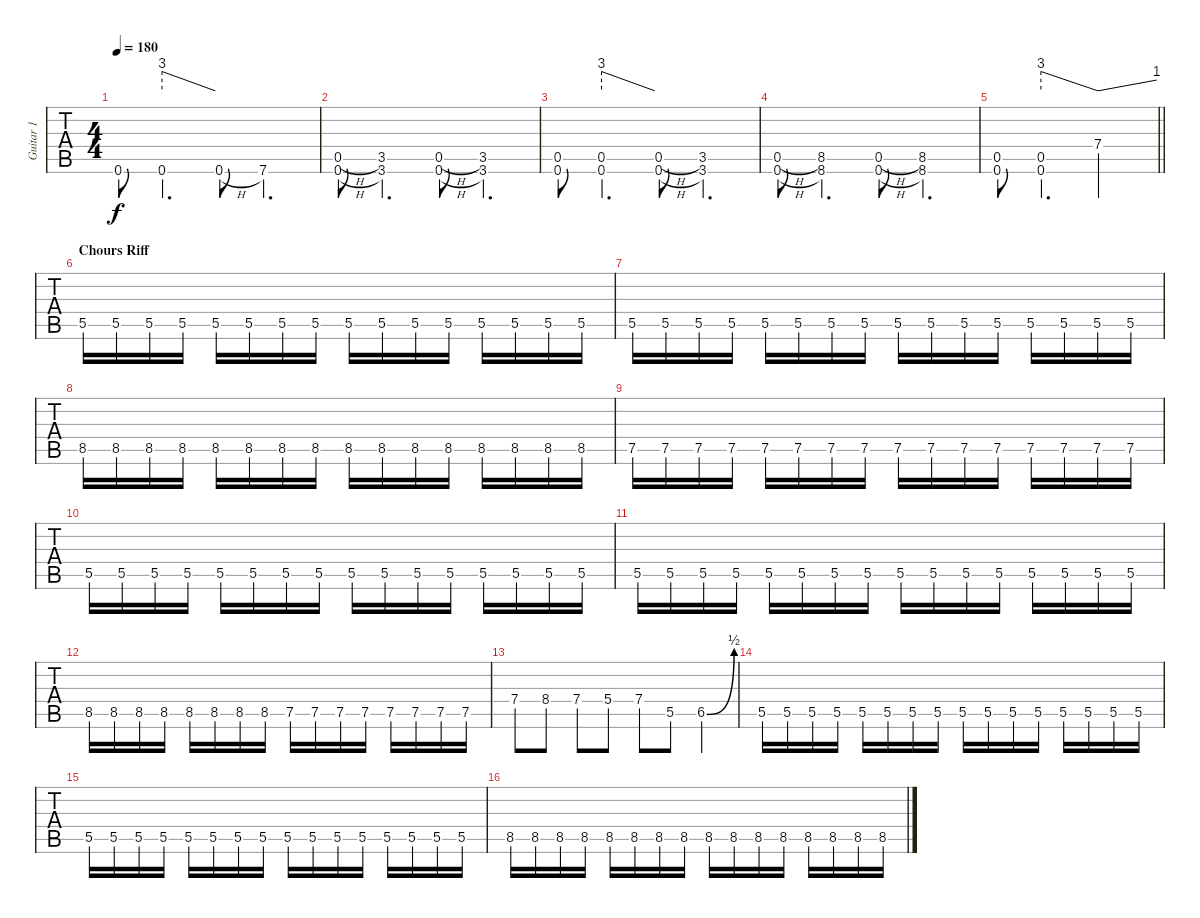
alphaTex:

\track ("Guitar 1" "Guitar 1") {instrument distortionguitar}
\staff {tabs}
\tuning (Db4 Ab3 E3 B2 Gb2 B1) {hide}
\ts (4 4)
\tempo 180
\clef g2
\ks c
0.6.8{dy f} 0.6.4{d tbe (predivedive default 0 12 60 0)} 0.6{h}.8 7.6.4{d} |
(0.5{h} 0.6{h}).8 (3.5 3.6).4{d} (0.5{h} 0.6{h}).8 (3.5 3.6).4{d} |
(0.5 0.6).8 (0.5 0.6).4{d tbe (predivedive default 0 12 60 0)} (0.5{h} 0.6{h}).8 (3.5 3.6).4{d} |
(0.5{h} 0.6{h}).8 (8.5 8.6).4{d} (0.5{h} 0.6{h}).8 (8.5 8.6).4{d} |
\barLineRight lightlight
(0.5 0.6).8 (0.5 0.6).4{d tbe (predivedive default 0 12 60 0)} 7.4.2{tbe (dive default 0 0 60 4)} |
\section ("" "Chours Riff")
5.5.16 5.5.16 5.5.16 5.5.16 5.5.16 5.5.16 5.5.16 5.5.16 5.5.16 5.5.16 5.5.16 5.5.16 5.5.16 5.5.16 5.5.16 5.5.16 |
5.5.16 5.5.16 5.5.16 5.5.16 5.5.16 5.5.16 5.5.16 5.5.16 5.5.16 5.5.16 5.5.16 5.5.16 5.5.16 5.5.16 5.5.16 5.5.16 |
8.5.16 8.5.16 8.5.16 8.5.16 8.5.16 8.5.16 8.5.16 8.5.16 8.5.16 8.5.16 8.5.16 8.5.16 8.5.16 8.5.16 8.5.16 8.5.16 |
7.5.16 7.5.16 7.5.16 7.5.16 7.5.16 7.5.16 7.5.16 7.5.16 7.5.16 7.5.16 7.5.16 7.5.16 7.5.16 7.5.16 7.5.16 7.5.16 |
5.5.16 5.5.16 5.5.16 5.5.16 5.5.16 5.5.16 5.5.16 5.5.16 5.5.16 5.5.16 5.5.16 5.5.16 5.5.16 5.5.16 5.5.16 5.5.16 |
5.5.16 5.5.16 5.5.16 5.5.16 5.5.16 5.5.16 5.5.16 5.5.16 5.5.16 5.5.16 5.5.16 5.5.16 5.5.16 5.5.16 5.5.16 5.5.16 |
8.5.16 8.5.16 8.5.16 8.5.16 8.5.16 8.5.16 8.5.16 8.5.16 7.5.16 7.5.16 7.5.16 7.5.16 7.5.16 7.5.16 7.5.16 7.5.16 |
7.4.8 8.4.8 7.4.8 5.4.8 7.4.8 5.5.8 6.5{be (bend 0 0 60 2)}.4 |
5.5.16 5.5.16 5.5.16 5.5.16 5.5.16 5.5.16 5.5.16 5.5.16 5.5.16 5.5.16 5.5.16 5.5.16 5.5.16 5.5.16 5.5.16 5.5.16 |
5.5.16 5.5.16 5.5.16 5.5.16 5.5.16 5.5.16 5.5.16 5.5.16 5.5.16 5.5.16 5.5.16 5.5.16 5.5.16 5.5.16 5.5.16 5.5.16 |
8.5.16 8.5.16 8.5.16 8.5.16 8.5.16 8.5.16 8.5.16 8.5.16 8.5.16 8.5.16 8.5.16 8.5.16 8.5.16 8.5.16 8.5.16 8.5.16
